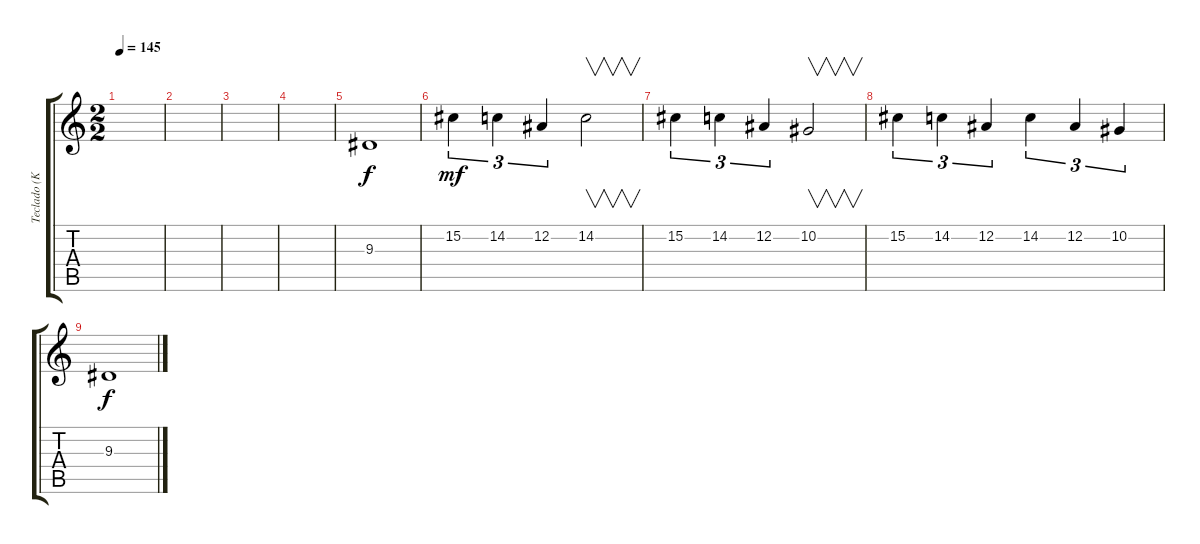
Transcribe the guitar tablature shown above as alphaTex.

\track ("Teclado (Keyboard)" "Teclado (K") {instrument violin}
\staff {score tabs}
\tuning (Eb4 Bb3 Gb3 Db3 Ab2 Eb2) {hide}
\ts (2 2)
\tempo 145
\clef g2
\ks c
|
|
|
|
9.3.1{dy f instrument violin} |
15.2.4{tu (3 2) dy mf} 14.2.4{tu (3 2)} 12.2.4{tu (3 2)} 14.2.2{v} |
15.2.4{tu (3 2)} 14.2.4{tu (3 2)} 12.2.4{tu (3 2)} 10.2.2{v} |
15.2.4{tu (3 2)} 14.2.4{tu (3 2)} 12.2.4{tu (3 2)} 14.2.4{tu (3 2)} 12.2.4{tu (3 2)} 10.2.4{tu (3 2)} |
9.3.1{dy f}
